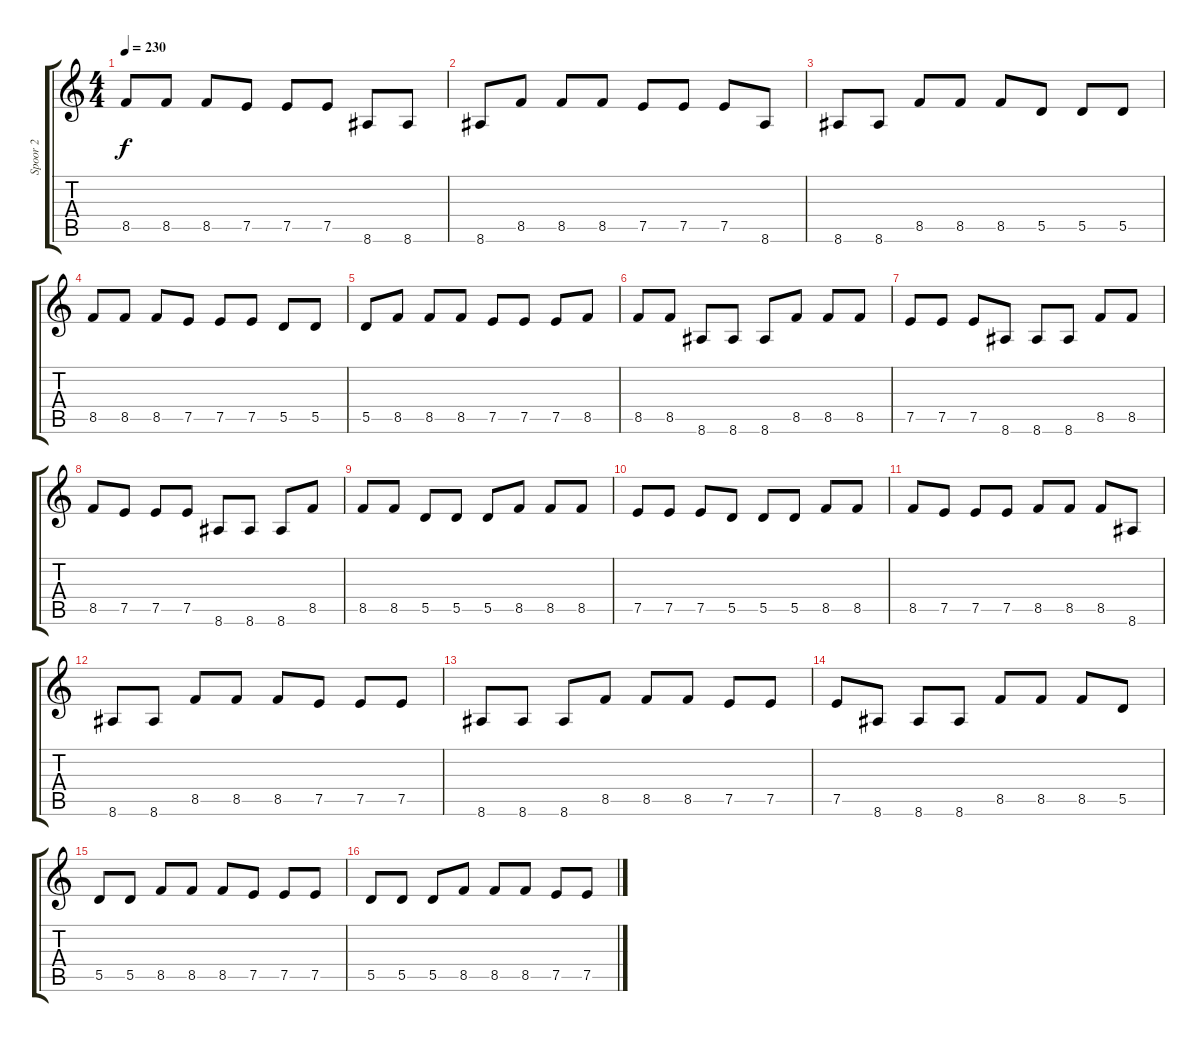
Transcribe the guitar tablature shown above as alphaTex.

\track ("Spoor 2" "Spoor 2") {instrument distortionguitar}
\staff {score tabs}
\tuning (E4 B3 G3 D3 A2 D2) {hide}
\ts (4 4)
\tempo 230
\clef g2
\ks c
8.5.8{dy f} 8.5.8 8.5.8 7.5.8 7.5.8 7.5.8 8.6.8 8.6.8 |
8.6.8 8.5.8 8.5.8 8.5.8 7.5.8 7.5.8 7.5.8 8.6.8 |
8.6.8 8.6.8 8.5.8 8.5.8 8.5.8 5.5.8 5.5.8 5.5.8 |
8.5.8 8.5.8 8.5.8 7.5.8 7.5.8 7.5.8 5.5.8 5.5.8 |
5.5.8 8.5.8 8.5.8 8.5.8 7.5.8 7.5.8 7.5.8 8.5.8 |
8.5.8 8.5.8 8.6.8 8.6.8 8.6.8 8.5.8 8.5.8 8.5.8 |
7.5.8 7.5.8 7.5.8 8.6.8 8.6.8 8.6.8 8.5.8 8.5.8 |
8.5.8 7.5.8 7.5.8 7.5.8 8.6.8 8.6.8 8.6.8 8.5.8 |
8.5.8 8.5.8 5.5.8 5.5.8 5.5.8 8.5.8 8.5.8 8.5.8 |
7.5.8 7.5.8 7.5.8 5.5.8 5.5.8 5.5.8 8.5.8 8.5.8 |
8.5.8 7.5.8 7.5.8 7.5.8 8.5.8 8.5.8 8.5.8 8.6.8 |
8.6.8 8.6.8 8.5.8 8.5.8 8.5.8 7.5.8 7.5.8 7.5.8 |
8.6.8 8.6.8 8.6.8 8.5.8 8.5.8 8.5.8 7.5.8 7.5.8 |
7.5.8 8.6.8 8.6.8 8.6.8 8.5.8 8.5.8 8.5.8 5.5.8 |
5.5.8 5.5.8 8.5.8 8.5.8 8.5.8 7.5.8 7.5.8 7.5.8 |
5.5.8 5.5.8 5.5.8 8.5.8 8.5.8 8.5.8 7.5.8 7.5.8
